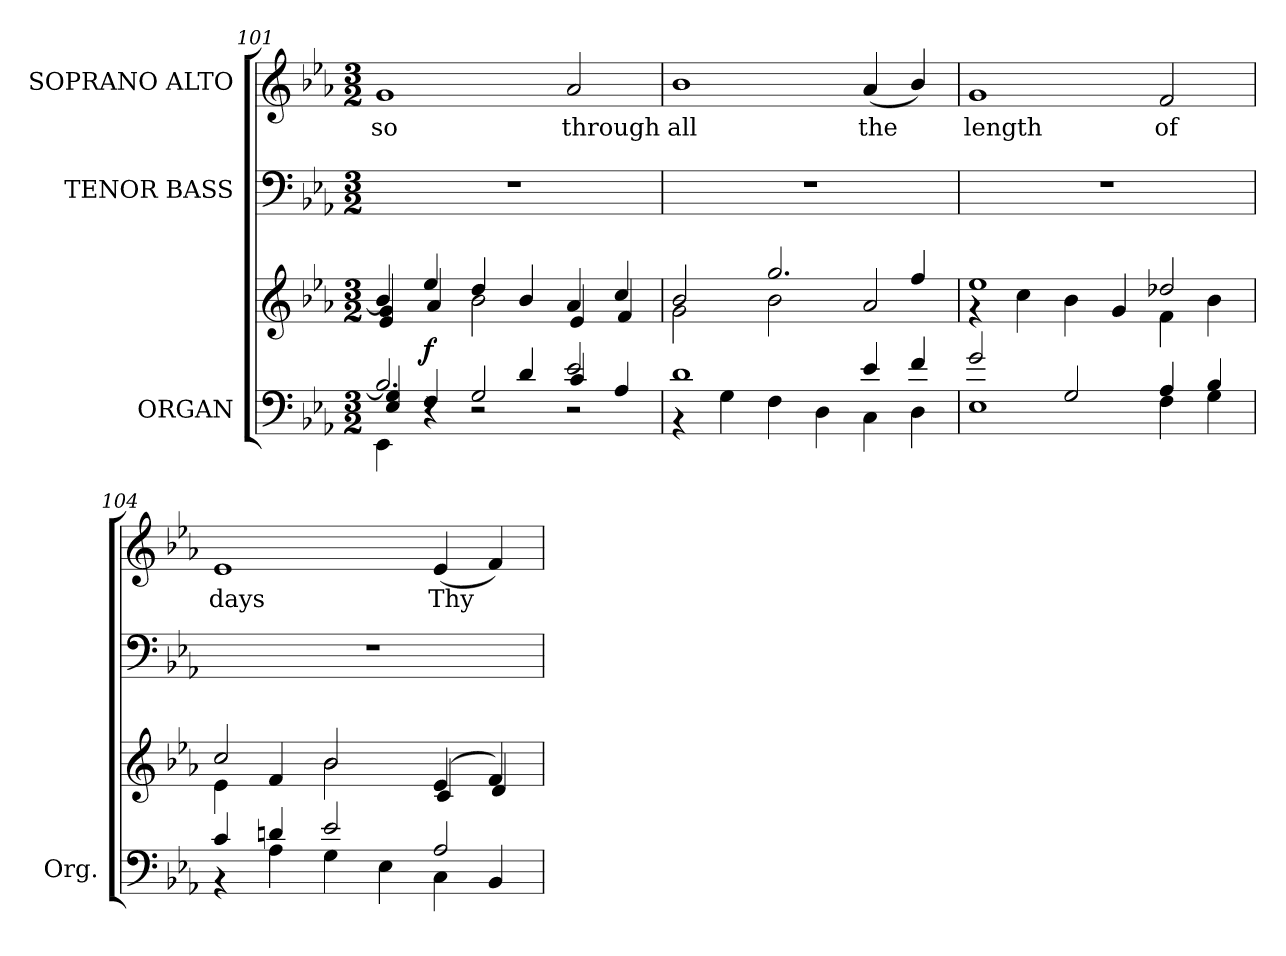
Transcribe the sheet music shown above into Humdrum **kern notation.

**kern	**kern	**dynam	**kern	**kern	**text
*part3	*part3	*part3	*part2	*part1	*part1
*staff4	*staff3	*staff3/4	*staff2	*staff1	*staff1
*I"ORGAN	*	*	*I"TENOR BASS	*I"SOPRANO ALTO	*
*I'Org.	*	*	*	*	*
*clefF4	*clefG2	*	*clefF4	*clefG2	*
*k[b-e-a-]	*k[b-e-a-]	*	*k[b-e-a-]	*k[b-e-a-]	*
*E-:	*E-:	*	*E-:	*E-:	*
*M3/2	*M3/2	*	*M3/2	*M3/2	*
=101	=101	=101	=101	=101	=101
*^	*^	*	*	*	*
*	*^	*	*	*	*	*	*
!	!	!	!	!	!	!LO:N:vis=1	!	!
!	!	!	!	!	!	!	!	!LO:LY:b:color=#000000
2.B-i/]	4EE-i\	4E-i/ 4Gi	4b-i/]	4e-i/ 4gi	.	1.r	1gi	so
.	4r	4Fi/	4ee-i/	4a-i/	f	.	.	.
.	2r	2Gi/	4ddi/	2b-i\	.	.	.	.
4di/	.	.	4b-i/	.	.	.	.	.
!	!	!	!	!	!	!	!	!LO:LY:b:color=#000000
2e-i/	2r	4ci/	4a-i/	4e-i/	.	.	2a-i/	through
.	.	4A-i/	4cci/	4fi/	.	.	.	.
=102	=102	=102	=102	=102	=102	=102	=102	=102
!	!	!	!	!	!	!LO:N:vis=1	!	!
*	*v	*v	*	*	*	*	*	*
*	*^	*	*	*	*	*	*
!	!	!	!	!	!	!	!	!LO:LY:b:color=#000000
*	*v	*v	*	*	*	*	*	*
1di	4r	2b-i/	2gi\	.	1.r	1b-i	all
.	4Gi\	.	.	.	.	.	.
.	4Fi\	2.ggi/	2b-i\	.	.	.	.
.	4Di\	.	.	.	.	.	.
!	!	!	!	!	!	!	!LO:LY:b:color=#000000
4e-i/	4Ci\	.	2a-i/	.	.	(4a-i/	the
4fi/	4Di\	4ffi/	.	.	.	4b-i/)	.
=103	=103	=103	=103	=103	=103	=103	=103
!	!	!	!	!	!LO:N:vis=1	!	!
!	!	!	!	!	!	!	!LO:LY:b:color=#000000
2gi/	1E-i	1ee-i	4r	.	1.r	1gi	length
.	.	.	4cci\	.	.	.	.
2Gi/	.	.	4b-i\	.	.	.	.
.	.	.	4gi/	.	.	.	.
!	!	!	!	!	!	!	!LO:LY:b:color=#000000
4A-i/	4Fi\	2dd-Xi/	4fi\	.	.	2fi/	of
4B-i/	4Gi\	.	4b-i\	.	.	.	.
=104	=104	=104	=104	=104	=104	=104	=104
!	!	!	!	!	!LO:N:vis=1	!	!
!	!	!	!	!	!	!	!LO:LY:b:color=#000000
4ci/	4r	2cci/	4e-i\	.	1.r	1e-i	days
4dni/	4A-i\	.	4fi/	.	.	.	.
2e-i/	4Gi\	2b-i/	2b-i\	.	.	.	.
.	4E-i\	.	.	.	.	.	.
!	!	!	!	!	!	!	!LO:LY:b:color=#000000
2A-i/	4Ci\	(4e-i/	4ci/	.	.	(4e-i/	Thy
.	4BB-i/	4fi/)	4di/	.	.	4fi/)	.
*v	*v	*	*	*	*	*	*
*	*v	*v	*	*	*	*
=	=	=	=	=	=
*-	*-	*-	*-	*-	*-
